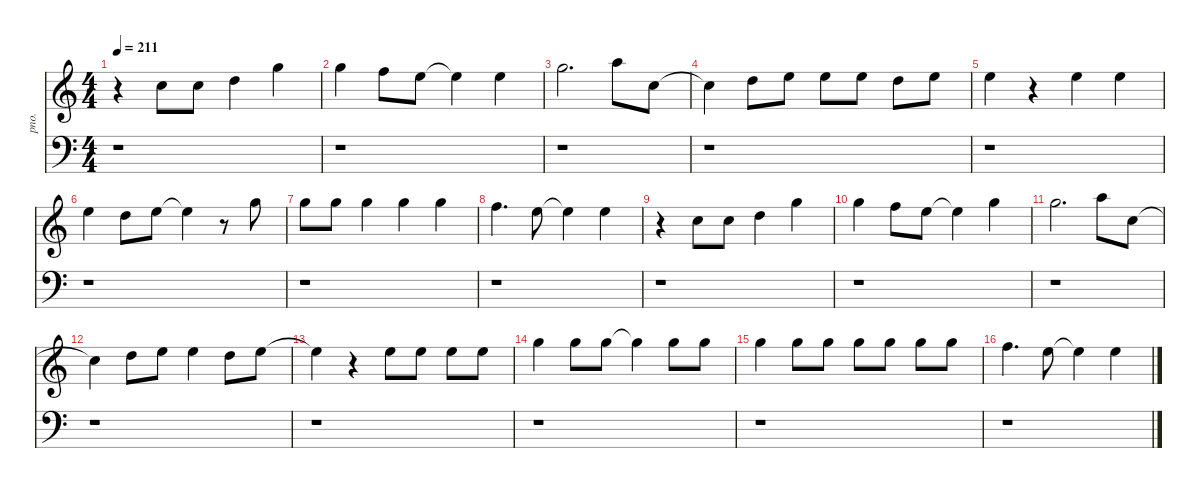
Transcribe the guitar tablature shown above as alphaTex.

\defaultSystemsLayout 4
\hideDynamics
\bracketExtendMode nobrackets
\track ("Chorus" "pno.") {instrument acousticgrandpiano}
\staff {score}
\tuning (E4 B3 G3 D3 A2 E2)
\ts (4 4)
\tempo 211
\clef g2
\ks c
r.4{dy ff beam Down} 8.1.8{beam Down} 8.1.8{beam Down} 10.1.4{beam Down} 15.1.4{beam Down} |
15.1.4{beam Down} 13.1.8{beam Down} 12.1.8{beam Down} 12.1{t}.4{beam Down} 12.1.4{beam Down} |
15.1.2{d beam Down} 17.1.8{beam Down} 13.2.8{beam Down} |
13.2{t}.4{beam Down} 10.1.8{beam Down} 12.1.8{beam Down} 12.1.8{beam Down} 12.1.8{beam Down} 10.1.8{beam Down} 12.1.8{beam Down} |
12.1.4{beam Down} r.4{beam Down} 12.1.4{beam Down} 12.1.4{beam Down} |
12.1.4{beam Down} 10.1.8{beam Down} 12.1.8{beam Down} 12.1{t}.4{beam Down} r.8{beam Down} 15.1.8{beam Down} |
15.1.8{beam Down} 15.1.8{beam Down} 15.1.4{beam Down} 15.1.4{beam Down} 15.1.4{beam Down} |
13.1.4{d beam Down} 12.1.8{beam Down} 12.1{t}.4{beam Down} 12.1.4{beam Down} |
r.4{beam Down} 8.1.8{beam Down} 8.1.8{beam Down} 10.1.4{beam Down} 15.1.4{beam Down} |
15.1.4{beam Down} 13.1.8{beam Down} 12.1.8{beam Down} 12.1{t}.4{beam Down} 15.1.4{beam Down} |
15.1.2{d beam Down} 17.1.8{beam Down} 13.2.8{beam Down} |
13.2{t}.4{beam Down} 10.1.8{beam Down} 12.1.8{beam Down} 12.1.4{beam Down} 10.1.8{beam Down} 12.1.8{beam Down} |
12.1{t}.4{beam Down} r.4{beam Down} 12.1.8{beam Down} 12.1.8{beam Down} 12.1.8{beam Down} 12.1.8{beam Down} |
15.1.4{beam Down} 15.1.8{beam Down} 15.1.8{beam Down} 15.1{t}.4{beam Down} 15.1.8{beam Down} 15.1.8{beam Down} |
15.1.4{beam Down} 15.1.8{beam Down} 15.1.8{beam Down} 15.1.8{beam Down} 15.1.8{beam Down} 15.1.8{beam Down} 15.1.8{beam Down} |
13.1.4{d beam Down} 12.1.8{beam Down} 12.1{t}.4{beam Down} 12.1.4{beam Down}
\staff {score}
\tuning (G2 D2 A1 E1 B0)
\clef f4
\ottava regular
\simile none
\ks c
r.1{dy mf beam Down} |
r.1{beam Down} |
r.1{beam Down} |
r.1{beam Down} |
r.1{beam Down} |
r.1{beam Down} |
r.1{beam Down} |
r.1{beam Down} |
r.1{beam Down} |
r.1{beam Down} |
r.1{beam Down} |
r.1{beam Down} |
r.1{beam Down} |
r.1{beam Down} |
r.1{beam Down} |
r.1{beam Down}
